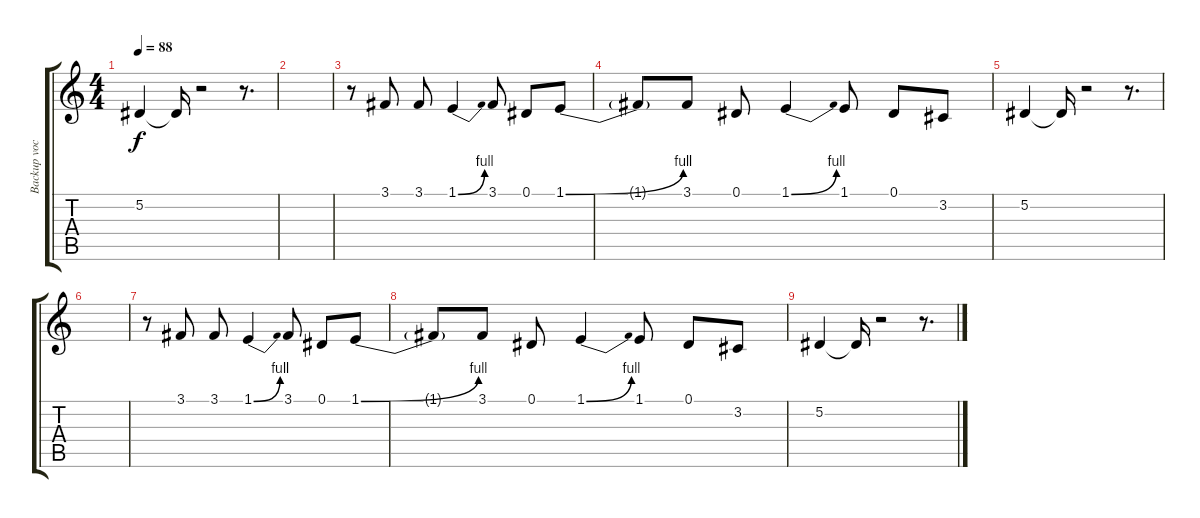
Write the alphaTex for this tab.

\track ("Backup vocals" "Backup voc") {instrument stringensemble1}
\staff {score tabs}
\tuning (Eb4 Bb3 Gb3 Db3 Ab2 Eb2) {hide}
\ts (4 4)
\tempo 88
\clef g2
\ks c
5.2.4{dy f} 5.2{t}.16 r.2 r.8{d} |
|
\section ("" "")
r.8{volume 8} 3.1.8 3.1.8 1.1{be (bend 0 0 60 4)}.4 3.1.8 0.1.8 1.1{be (bend 0 0 60 4)}.8 |
1.1{t}.8{volume 6} 3.1.8 0.1.8 1.1{be (bend 0 0 60 4)}.4 1.1.8 0.1.8 3.2.8 |
5.2.4{volume 4} 5.2{t}.16 r.2 r.8{d} |
|
r.8{volume 2} 3.1.8 3.1.8 1.1{be (bend 0 0 60 4)}.4 3.1.8 0.1.8 1.1{be (bend 0 0 60 4)}.8 |
1.1{t}.8{volume 1} 3.1.8 0.1.8 1.1{be (bend 0 0 60 4)}.4 1.1.8 0.1.8 3.2.8 |
5.2.4 5.2{t}.16 r.2 r.8{d}
